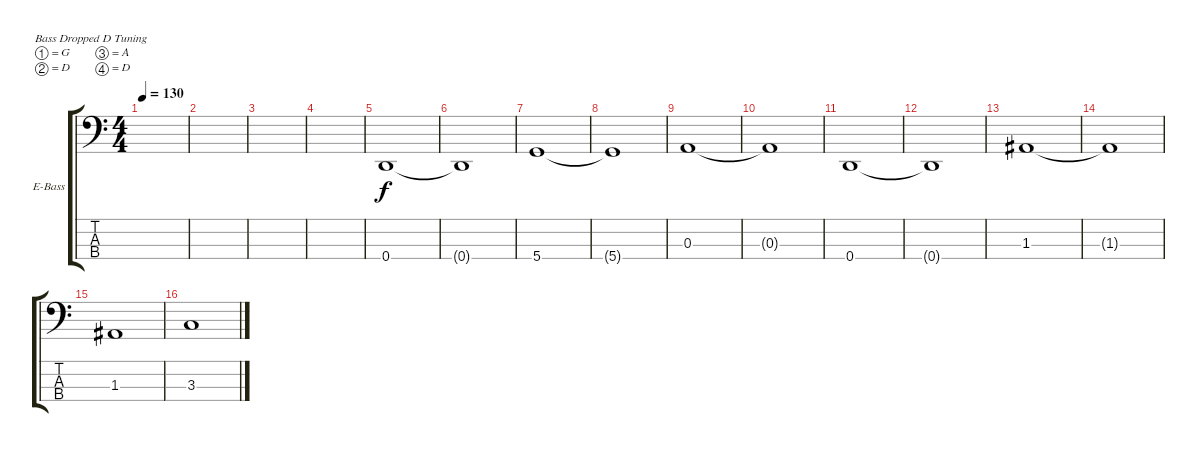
\defaultSystemsLayout 4
\bracketExtendMode groupsimilarinstruments
\firstSystemTrackNameOrientation horizontal
\otherSystemsTrackNameOrientation horizontal
\track ("Electric Bass" "E-Bass") {instrument electricbassfinger}
\staff {score tabs}
\tuning (G2 D2 A1 D1)
\ts (4 4)
\tempo 130
\clef f4
\ks c
|
|
|
|
0.4.1 |
0.4{t}.1 |
5.4.1 |
5.4{t}.1 |
0.3.1 |
0.3{t}.1 |
0.4.1 |
0.4{t}.1 |
1.3.1 |
1.3{t}.1 |
1.3.1 |
3.3.1
